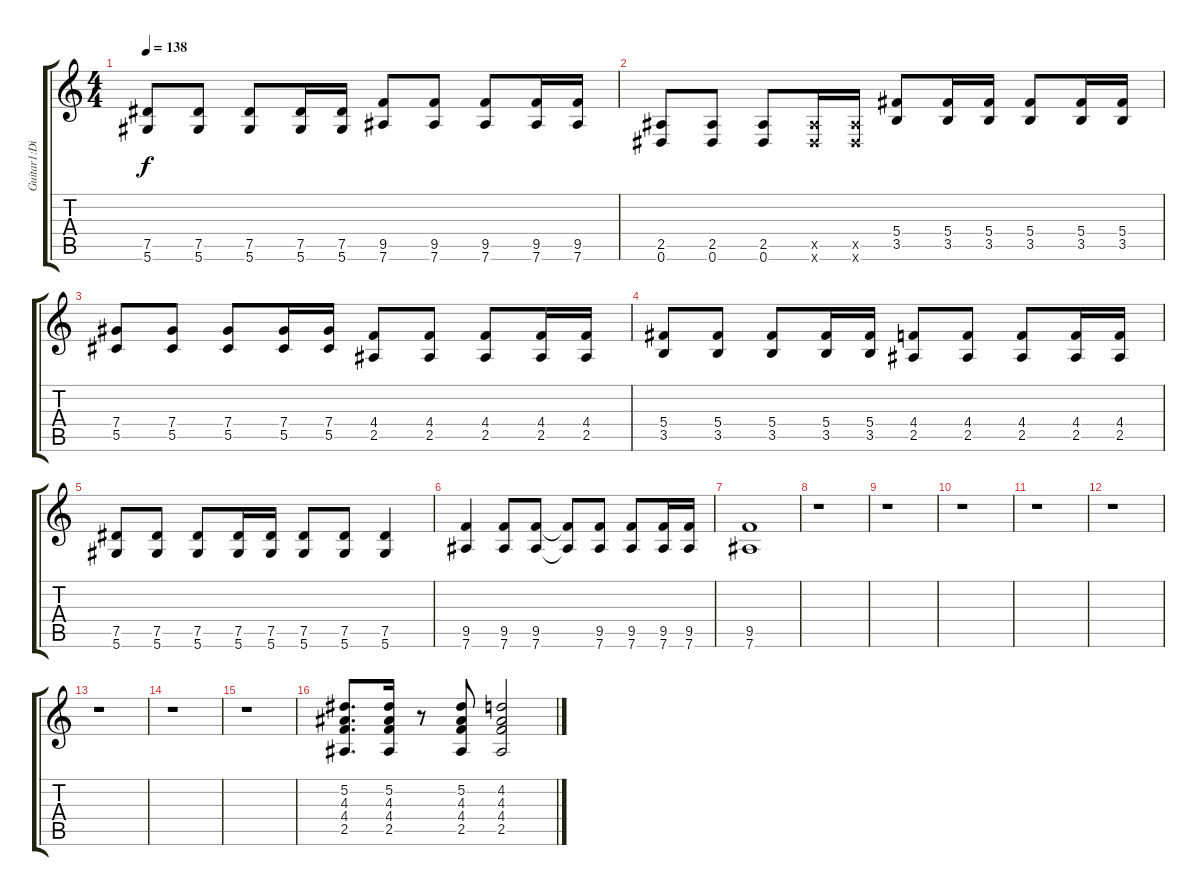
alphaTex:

\track ("Guitar1:Distortion<Half Down>" "Guitar1:Di") {instrument distortionguitar}
\staff {score tabs}
\tuning (Eb4 Bb3 Gb3 Db3 Ab2 Eb2) {hide}
\ts (4 4)
\tempo 138
\clef g2
\ks c
(7.5 5.6).8{dy f} (7.5 5.6).8 (7.5 5.6).8 (7.5 5.6).16 (7.5 5.6).16 (9.5 7.6).8 (9.5 7.6).8 (9.5 7.6).8 (9.5 7.6).16 (9.5 7.6).16 |
(2.5 0.6).8 (2.5 0.6).8 (2.5 0.6).8 (2.5{x} 0.6{x}).16 (2.5{x} 0.6{x}).16 (5.4 3.5).8 (5.4 3.5).16 (5.4 3.5).16 (5.4 3.5).8 (5.4 3.5).16 (5.4 3.5).16 |
(7.4 5.5).8 (7.4 5.5).8 (7.4 5.5).8 (7.4 5.5).16 (7.4 5.5).16 (4.4 2.5).8 (4.4 2.5).8 (4.4 2.5).8 (4.4 2.5).16 (4.4 2.5).16 |
(5.4 3.5).8 (5.4 3.5).8 (5.4 3.5).8 (5.4 3.5).16 (5.4 3.5).16 (4.4 2.5).8 (4.4 2.5).8 (4.4 2.5).8 (4.4 2.5).16 (4.4 2.5).16 |
(7.5 5.6).8 (7.5 5.6).8 (7.5 5.6).8 (7.5 5.6).16 (7.5 5.6).16 (7.5 5.6).8 (7.5 5.6).8 (7.5 5.6).4 |
(9.5 7.6).4 (9.5 7.6).8 (9.5 7.6).8 (9.5{t} 7.6{t}).8 (9.5 7.6).8 (9.5 7.6).8 (9.5 7.6).16 (9.5 7.6).16 |
(9.5 7.6).1 |
r.1 |
r.1 |
r.1 |
r.1 |
r.1 |
r.1 |
r.1 |
r.1 |
(5.2 4.3 4.4 2.5).8{d} (5.2 4.3 4.4 2.5).16 r.8 (5.2 4.3 4.4 2.5).8 (4.2 4.3 4.4 2.5).2
